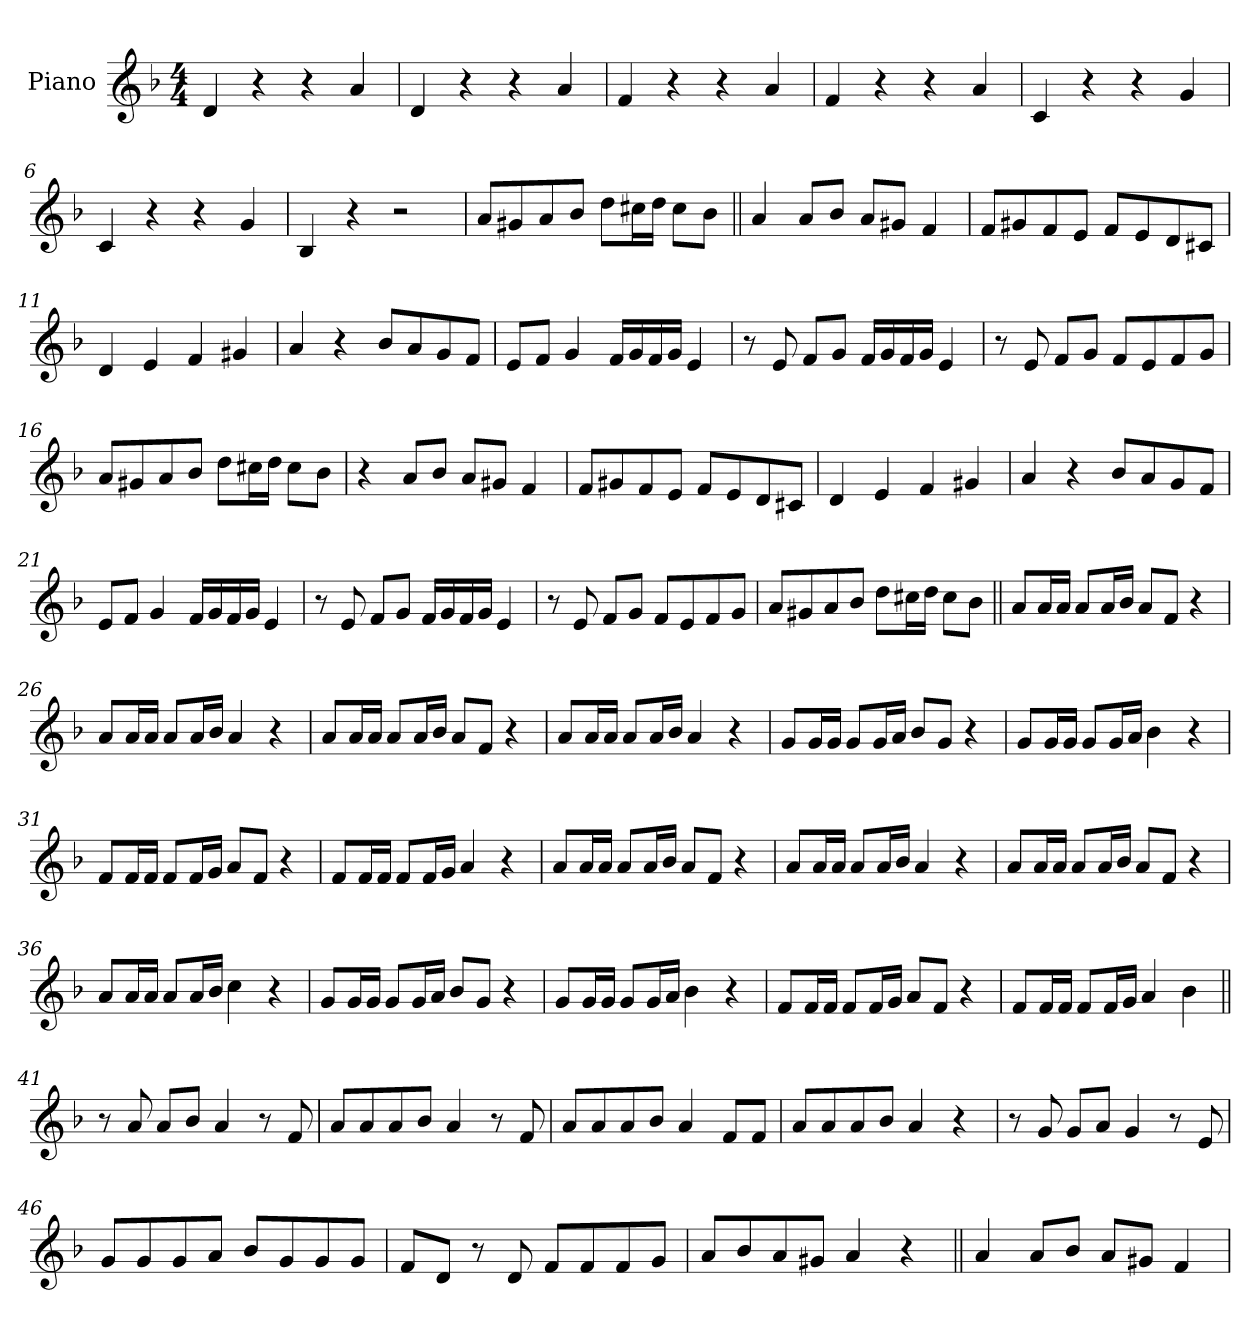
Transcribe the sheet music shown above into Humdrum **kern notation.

**kern
*part1
*staff1
*I"Piano
*I'Pno.
*clefG2
*k[b-]
*M4/4
*MM130
=1
4d
4r
4r
4a
=2
4d
4r
4r
4a
=3
4f
4r
4r
4a
=4
4f
4r
4r
4a
=5
4c
4r
4r
4g
=6
4c
4r
4r
4g
=7
4B-
4r
2r
=8
8aL
8g#X
8a
8b-J
8ddL
16cc#XL
16ddJJ
8cc#L
8b-J
=9||
4a
8aL
8b-J
8aL
8g#XJ
4f
=10
8fL
8g#X
8f
8eJ
8fL
8e
8d
8c#XJ
=11
4d
4e
4f
4g#X
=12
4a
4r
8b-L
8a
8g
8fJ
=13
8eL
8fJ
4g
16fLL
16g
16f
16gJJ
4e
=14
8r
8e
8fL
8gJ
16fLL
16g
16f
16gJJ
4e
=15
8r
8e
8fL
8gJ
8fL
8e
8f
8gJ
=16
8aL
8g#X
8a
8b-J
8ddL
16cc#XL
16ddJJ
8cc#L
8b-J
=17
4r
8aL
8b-J
8aL
8g#XJ
4f
=18
8fL
8g#X
8f
8eJ
8fL
8e
8d
8c#XJ
=19
4d
4e
4f
4g#X
=20
4a
4r
8b-L
8a
8g
8fJ
=21
8eL
8fJ
4g
16fLL
16g
16f
16gJJ
4e
=22
8r
8e
8fL
8gJ
16fLL
16g
16f
16gJJ
4e
=23
8r
8e
8fL
8gJ
8fL
8e
8f
8gJ
=24
8aL
8g#X
8a
8b-J
8ddL
16cc#XL
16ddJJ
8cc#L
8b-J
=25||
8aL
16aL
16aJJ
8aL
16aL
16b-JJ
8aL
8fJ
4r
=26
8aL
16aL
16aJJ
8aL
16aL
16b-JJ
4a
4r
=27
8aL
16aL
16aJJ
8aL
16aL
16b-JJ
8aL
8fJ
4r
=28
8aL
16aL
16aJJ
8aL
16aL
16b-JJ
4a
4r
=29
8gL
16gL
16gJJ
8gL
16gL
16aJJ
8b-L
8gJ
4r
=30
8gL
16gL
16gJJ
8gL
16gL
16aJJ
4b-
4r
=31
8fL
16fL
16fJJ
8fL
16fL
16gJJ
8aL
8fJ
4r
=32
8fL
16fL
16fJJ
8fL
16fL
16gJJ
4a
4r
=33
8aL
16aL
16aJJ
8aL
16aL
16b-JJ
8aL
8fJ
4r
=34
8aL
16aL
16aJJ
8aL
16aL
16b-JJ
4a
4r
=35
8aL
16aL
16aJJ
8aL
16aL
16b-JJ
8aL
8fJ
4r
=36
8aL
16aL
16aJJ
8aL
16aL
16b-JJ
4cc
4r
=37
8gL
16gL
16gJJ
8gL
16gL
16aJJ
8b-L
8gJ
4r
=38
8gL
16gL
16gJJ
8gL
16gL
16aJJ
4b-
4r
=39
8fL
16fL
16fJJ
8fL
16fL
16gJJ
8aL
8fJ
4r
=40
8fL
16fL
16fJJ
8fL
16fL
16gJJ
4a
4b-
=41||
8r
8a
8aL
8b-J
4a
8r
8f
=42
8aL
8a
8a
8b-J
4a
8r
8f
=43
8aL
8a
8a
8b-J
4a
8fL
8fJ
=44
8aL
8a
8a
8b-J
4a
4r
=45
8r
8g
8gL
8aJ
4g
8r
8e
=46
8gL
8g
8g
8aJ
8b-L
8g
8g
8gJ
=47
8fL
8dJ
8r
8d
8fL
8f
8f
8gJ
=48
8aL
8b-
8a
8g#XJ
4a
4r
=49||
4a
8aL
8b-J
8aL
8g#XJ
4f
=
*-
